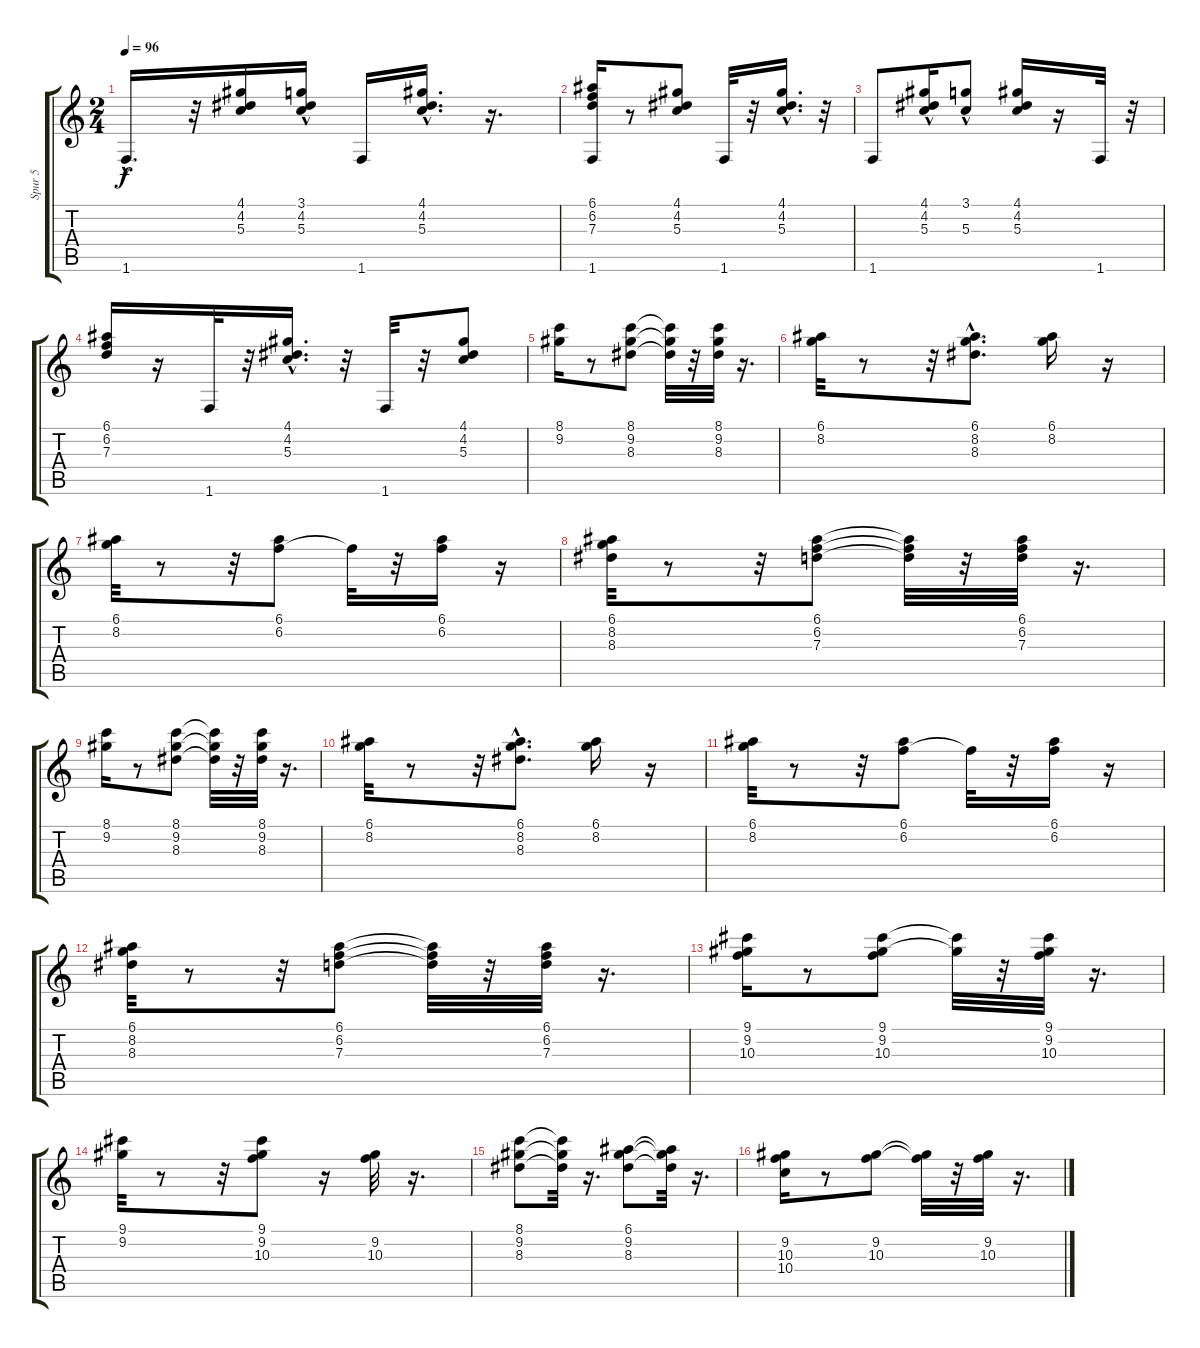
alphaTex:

\track ("Spur 5" "Spur 5") {instrument electricguitarclean}
\staff {score tabs}
\tuning (E4 B3 G3 D3 A2 E2) {hide}
\ts (2 4)
\tempo 96
\clef g2
\ks c
1.6{hac}.16{d dy f} r.32 (4.1 4.2 5.3).16 (3.1{hac} 4.2 5.3{hac}).16 1.6.16 (4.1 4.2{hac} 5.3).16{d} r.16{d} |
(6.1 6.2 7.3 1.6).16 r.8 (4.1 4.2 5.3).8 1.6.32 r.32 (4.1{hac} 4.2{hac} 5.3{hac}).16{d} r.32 |
1.6.8 (4.1{hac} 4.2 5.3).16 (3.1 5.3{hac}).8 (4.1 4.2 5.3).16 r.16 1.6.32 r.32 |
(6.1 6.2 7.3).16 r.16 1.6.32 r.32 (4.1{hac} 4.2{hac} 5.3{hac}).16{d} r.32 1.6.32 r.32 (4.1 4.2 5.3).8 |
(8.1 9.2).16 r.8 (8.1 9.2 8.3).8 (8.1{t} 9.2{t} 8.3{t}).32 r.32 (8.1 9.2 8.3).32 r.16{d} |
(6.1 8.2).32 r.8 r.32 (6.1 8.2 8.3{hac}).8{d} (6.1 8.2).16 r.16 |
(6.1 8.2).32 r.8 r.32 (6.1 6.2).8 6.2{t}.32 r.32 (6.1 6.2).16 r.16 |
(6.1 8.2 8.3).32 r.8 r.32 (6.1 6.2 7.3).8 (6.1{t} 6.2{t} 7.3{t}).32 r.32 (6.1 6.2 7.3).32 r.16{d} |
(8.1 9.2).16 r.8 (8.1 9.2 8.3).8 (8.1{t} 9.2{t} 8.3{t}).32 r.32 (8.1 9.2 8.3).32 r.16{d} |
(6.1 8.2).32 r.8 r.32 (6.1 8.2 8.3{hac}).8{d} (6.1 8.2).16 r.16 |
(6.1 8.2).32 r.8 r.32 (6.1 6.2).8 6.2{t}.32 r.32 (6.1 6.2).16 r.16 |
(6.1 8.2 8.3).32 r.8 r.32 (6.1 6.2 7.3).8 (6.1{t} 6.2{t} 7.3{t}).32 r.32 (6.1 6.2 7.3).32 r.16{d} |
(9.1 9.2 10.3).16 r.8 (9.1 9.2 10.3).8 (9.1{t} 9.2{t}).32 r.32 (9.1 9.2 10.3).32 r.16{d} |
(9.1 9.2).32 r.8 r.32 (9.1 9.2 10.3).8 r.16 (9.2 10.3).32 r.16{d} |
(8.1 9.2 8.3).8 (8.1{t} 9.2{t} 8.3{t}).32 r.16{d} (6.1 9.2 8.3).8 (6.1{t} 9.2{t} 8.3{t}).32 r.16{d} |
(9.2 10.3 10.4).16 r.8 (9.2 10.3).8 (9.2{t} 10.3{t}).32 r.32 (9.2 10.3).32 r.16{d}
